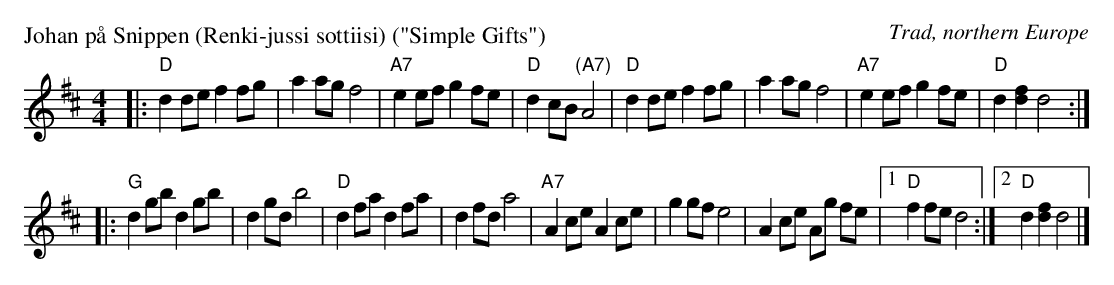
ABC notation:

X:1
P: Johan p\aa Snippen (Renki-jussi sottiisi) ("Simple Gifts")
O: Trad, northern Europe
M: 4/4
L: 1/8
K: D
|: "D"d2 de f2 fg | a2 ag f4 | "A7"e2 ef g2 fe | "D"d2 cB "(A7)"A4 \
|  "D"d2 de f2 fg | a2 ag f4 | "A7"e2 ef g2 fe | "D"d2 [f2d2] d4 :|
|: "G"d2 gb d2 gb | d2 gd b4 | "D"d2 fa d2 fa | d2 fd a4 \
| "A7"A2 ce A2 ce | g2 gf e4 | A2 ce Ag fe |1 "D"f2 fe d4 :|2 "D"d2 [f2d2] d4 |]
